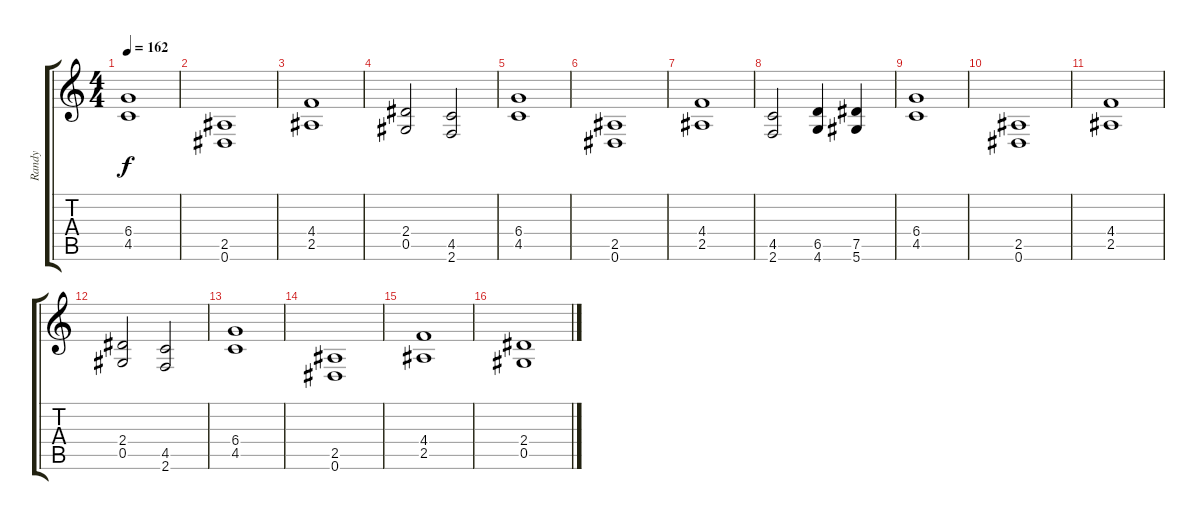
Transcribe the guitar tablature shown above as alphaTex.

\track ("Randy" "Randy") {instrument distortionguitar}
\staff {score tabs}
\tuning (Eb4 Bb3 Gb3 Db3 Ab2 Eb2) {hide}
\ts (4 4)
\tempo 162
\clef g2
\ks c
(6.4 4.5).1{dy f volume 13} |
(2.5 0.6).1 |
(4.4 2.5).1 |
(2.4 0.5).2 (4.5 2.6).2 |
(6.4 4.5).1{volume 10} |
(2.5 0.6).1 |
(4.4 2.5).1 |
(4.5 2.6).2 (6.5 4.6).4 (7.5 5.6).4 |
(6.4 4.5).1{volume 7} |
(2.5 0.6).1 |
(4.4 2.5).1 |
(2.4 0.5).2 (4.5 2.6).2 |
(6.4 4.5).1{volume 4} |
(2.5 0.6).1 |
(4.4 2.5).1 |
(2.4 0.5).1
